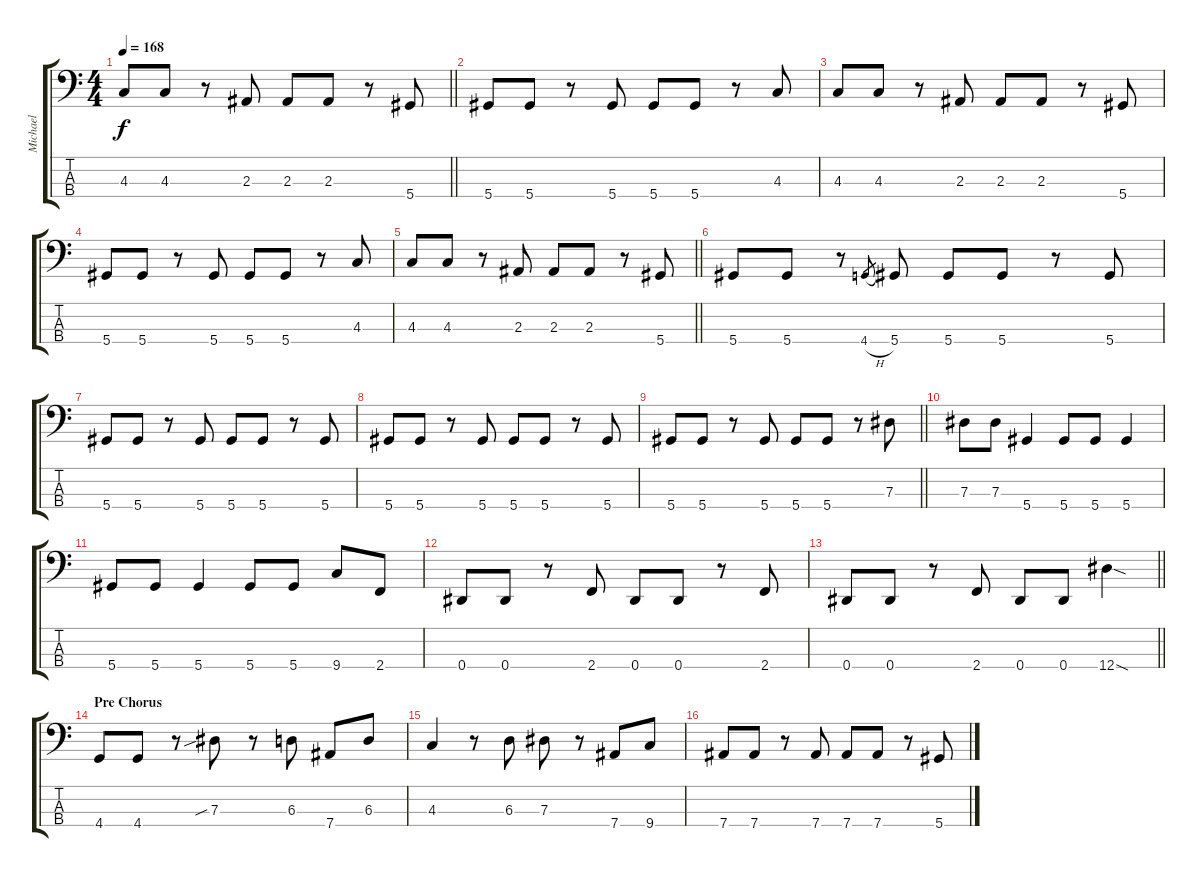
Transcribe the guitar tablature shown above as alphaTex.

\track ("Michael" "Michael") {instrument electricbassfinger}
\staff {score tabs}
\tuning (Gb2 Db2 Ab1 Eb1) {hide}
\ts (4 4)
\tempo 168
\clef f4
\barLineRight lightlight
\ks c
4.3.8{dy f} 4.3.8 r.8 2.3.8 2.3.8 2.3.8 r.8 5.4.8 |
5.4.8 5.4.8 r.8 5.4.8 5.4.8 5.4.8 r.8 4.3.8 |
4.3.8 4.3.8 r.8 2.3.8 2.3.8 2.3.8 r.8 5.4.8 |
5.4.8 5.4.8 r.8 5.4.8 5.4.8 5.4.8 r.8 4.3.8 |
\barLineRight lightlight
4.3.8 4.3.8 r.8 2.3.8 2.3.8 2.3.8 r.8 5.4.8 |
5.4.8 5.4.8 r.8 4.4{h}.8{gr} 5.4.8 5.4.8 5.4.8 r.8 5.4.8 |
5.4.8 5.4.8 r.8 5.4.8 5.4.8 5.4.8 r.8 5.4.8 |
5.4.8 5.4.8 r.8 5.4.8 5.4.8 5.4.8 r.8 5.4.8 |
\barLineRight lightlight
5.4.8 5.4.8 r.8 5.4.8 5.4.8 5.4.8 r.8 7.3.8 |
7.3.8 7.3.8 5.4.4 5.4.8 5.4.8 5.4.4 |
5.4.8 5.4.8 5.4.4 5.4.8 5.4.8 9.4.8 2.4.8 |
0.4.8 0.4.8 r.8 2.4.8 0.4.8 0.4.8 r.8 2.4.8 |
\barLineRight lightlight
0.4.8 0.4.8 r.8 2.4.8 0.4.8 0.4.8 12.4{sod}.4 |
\section ("" "Pre Chorus")
4.4.8 4.4.8 r.8 7.3{sib}.8 r.8 6.3.8 7.4.8 6.3.8 |
4.3.4 r.8 6.3.8 7.3.8 r.8 7.4.8 9.4.8 |
7.4.8 7.4.8 r.8 7.4.8 7.4.8 7.4.8 r.8 5.4.8
